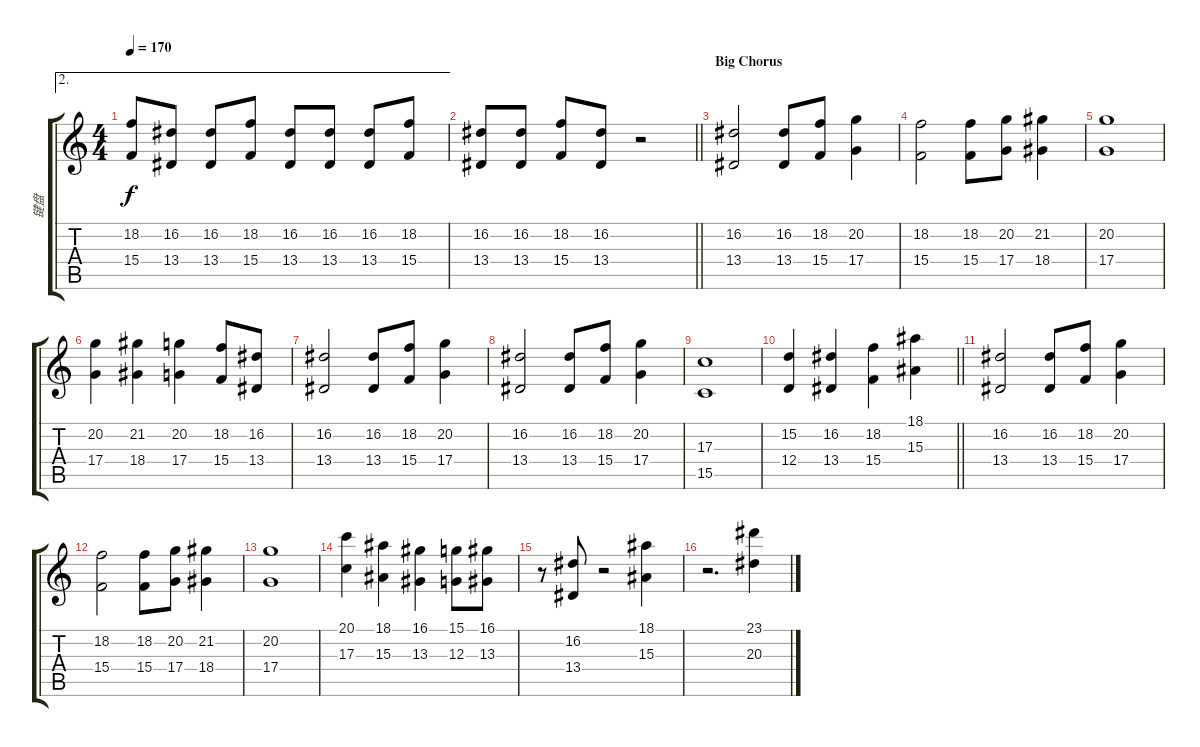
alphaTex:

\track ("键盘" "键盘") {instrument brasssection}
\staff {score tabs}
\tuning (E4 B3 G3 D3 A2 E2) {hide}
\ae 2
\ts (4 4)
\tempo 170
\clef g2
\ks c
(18.2 15.4).8{dy f} (16.2 13.4).8 (16.2 13.4).8 (18.2 15.4).8 (16.2 13.4).8 (16.2 13.4).8 (16.2 13.4).8 (18.2 15.4).8 |
\barLineRight lightlight
(16.2 13.4).8 (16.2 13.4).8 (18.2 15.4).8 (16.2 13.4).8 r.2 |
\section ("" "Big Chorus")
(16.2 13.4).2 (16.2 13.4).8 (18.2 15.4).8 (20.2 17.4).4 |
(18.2 15.4).2 (18.2 15.4).8 (20.2 17.4).8 (21.2 18.4).4 |
(20.2 17.4).1 |
(20.2 17.4).4 (21.2 18.4).4 (20.2 17.4).4 (18.2 15.4).8 (16.2 13.4).8 |
(16.2 13.4).2 (16.2 13.4).8 (18.2 15.4).8 (20.2 17.4).4 |
(16.2 13.4).2 (16.2 13.4).8 (18.2 15.4).8 (20.2 17.4).4 |
(17.3 15.5).1 |
\barLineRight lightlight
(15.2 12.4).4 (16.2 13.4).4 (18.2 15.4).4 (18.1 15.3).4 |
(16.2 13.4).2 (16.2 13.4).8 (18.2 15.4).8 (20.2 17.4).4 |
(18.2 15.4).2 (18.2 15.4).8 (20.2 17.4).8 (21.2 18.4).4 |
(20.2 17.4).1 |
(20.1 17.3).4 (18.1 15.3).4 (16.1 13.3).4 (15.1 12.3).8 (16.1 13.3).8 |
r.8 (16.2 13.4).8 r.2 (18.1 15.3).4 |
r.2{d} (23.1 20.3).4
